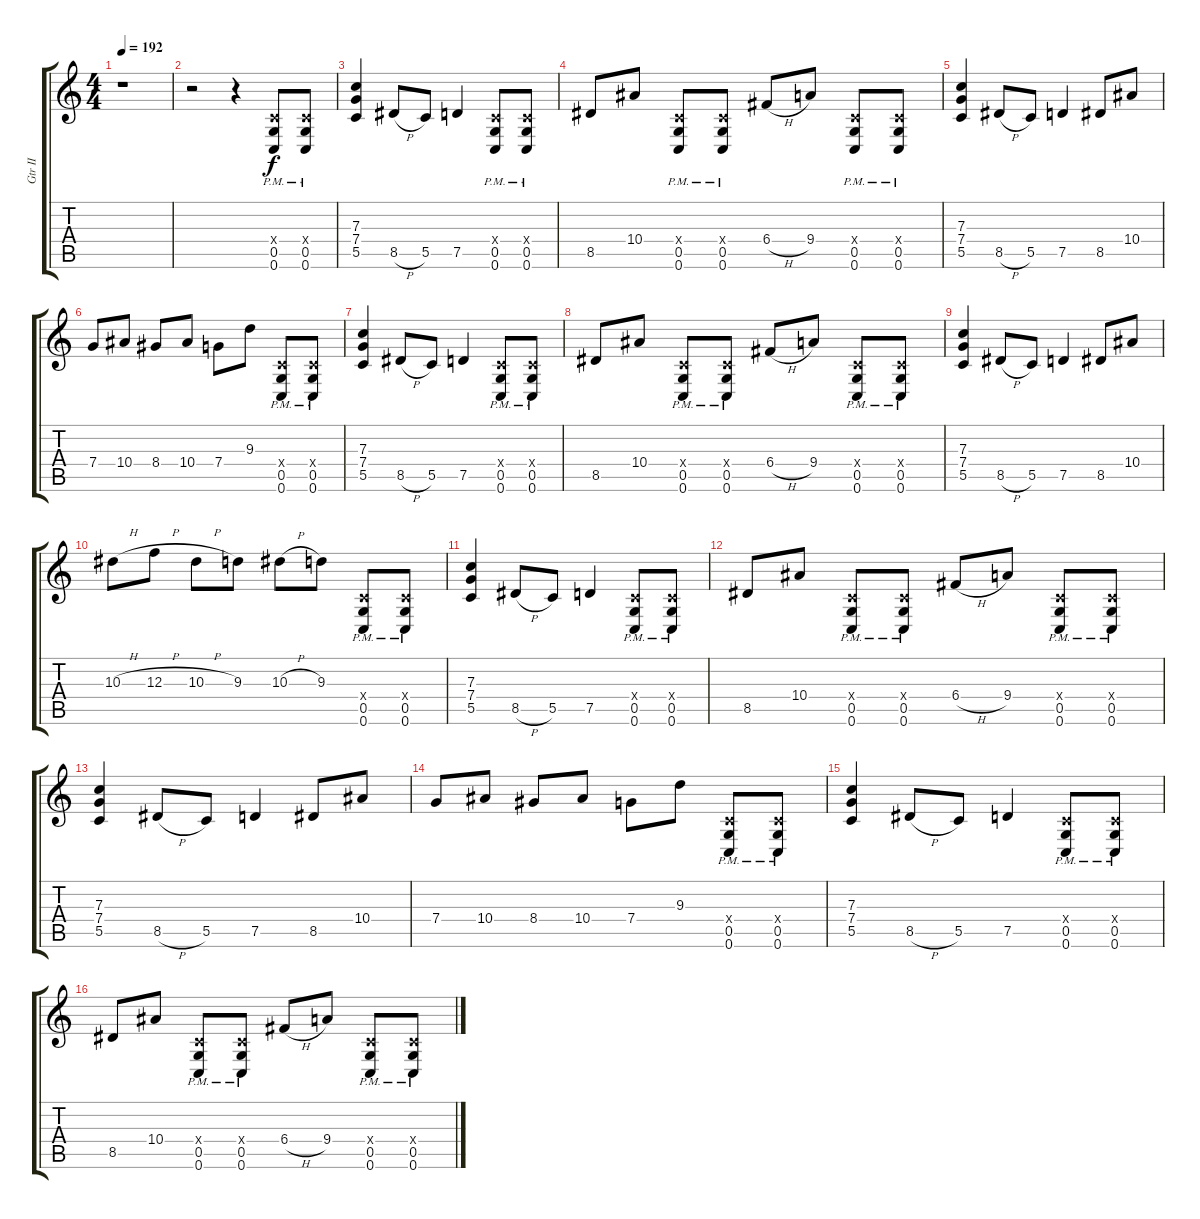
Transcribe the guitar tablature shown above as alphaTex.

\track ("Gtr II" "Gtr II") {instrument overdrivenguitar}
\staff {score tabs}
\tuning (D4 A3 F3 C3 G2 C2) {hide}
\ts (4 4)
\tempo 192
\clef g2
\ks c
r.1{dy f instrument overdrivenguitar} |
r.2 r.4 (0.4{x} 0.5{pm} 0.6{pm}).8 (0.4{x} 0.5{pm} 0.6{pm}).8 |
(7.3 7.4 5.5).4 8.5{h}.8 5.5.8 7.5.4 (0.4{x} 0.5{pm} 0.6{pm}).8 (0.4{x} 0.5{pm} 0.6{pm}).8 |
8.5.8 10.4.8 (0.4{x} 0.5{pm} 0.6{pm}).8 (0.4{x} 0.5{pm} 0.6{pm}).8 6.4{h}.8 9.4.8 (0.4{x} 0.5{pm} 0.6{pm}).8 (0.4{x} 0.5{pm} 0.6{pm}).8 |
(7.3 7.4 5.5).4 8.5{h}.8 5.5.8 7.5.4 8.5.8 10.4.8 |
7.4.8 10.4.8 8.4.8 10.4.8 7.4.8 9.3.8 (0.4{x} 0.5{pm} 0.6{pm}).8 (0.4{x} 0.5{pm} 0.6{pm}).8 |
(7.3 7.4 5.5).4 8.5{h}.8 5.5.8 7.5.4 (0.4{x} 0.5{pm} 0.6{pm}).8 (0.4{x} 0.5{pm} 0.6{pm}).8 |
8.5.8 10.4.8 (0.4{x} 0.5{pm} 0.6{pm}).8 (0.4{x} 0.5{pm} 0.6{pm}).8 6.4{h}.8 9.4.8 (0.4{x} 0.5{pm} 0.6{pm}).8 (0.4{x} 0.5{pm} 0.6{pm}).8 |
(7.3 7.4 5.5).4 8.5{h}.8 5.5.8 7.5.4 8.5.8 10.4.8 |
10.3{h}.8 12.3{h}.8 10.3{h}.8 9.3.8 10.3{h}.8 9.3.8 (0.4{x} 0.5{pm} 0.6{pm}).8 (0.4{x} 0.5{pm} 0.6{pm}).8 |
(7.3 7.4 5.5).4 8.5{h}.8 5.5.8 7.5.4 (0.4{x} 0.5{pm} 0.6{pm}).8 (0.4{x} 0.5{pm} 0.6{pm}).8 |
8.5.8 10.4.8 (0.4{x} 0.5{pm} 0.6{pm}).8 (0.4{x} 0.5{pm} 0.6{pm}).8 6.4{h}.8 9.4.8 (0.4{x} 0.5{pm} 0.6{pm}).8 (0.4{x} 0.5{pm} 0.6{pm}).8 |
(7.3 7.4 5.5).4 8.5{h}.8 5.5.8 7.5.4 8.5.8 10.4.8 |
7.4.8 10.4.8 8.4.8 10.4.8 7.4.8 9.3.8 (0.4{x} 0.5{pm} 0.6{pm}).8 (0.4{x} 0.5{pm} 0.6{pm}).8 |
(7.3 7.4 5.5).4 8.5{h}.8 5.5.8 7.5.4 (0.4{x} 0.5{pm} 0.6{pm}).8 (0.4{x} 0.5{pm} 0.6{pm}).8 |
8.5.8 10.4.8 (0.4{x} 0.5{pm} 0.6{pm}).8 (0.4{x} 0.5{pm} 0.6{pm}).8 6.4{h}.8 9.4.8 (0.4{x} 0.5{pm} 0.6{pm}).8 (0.4{x} 0.5{pm} 0.6{pm}).8
